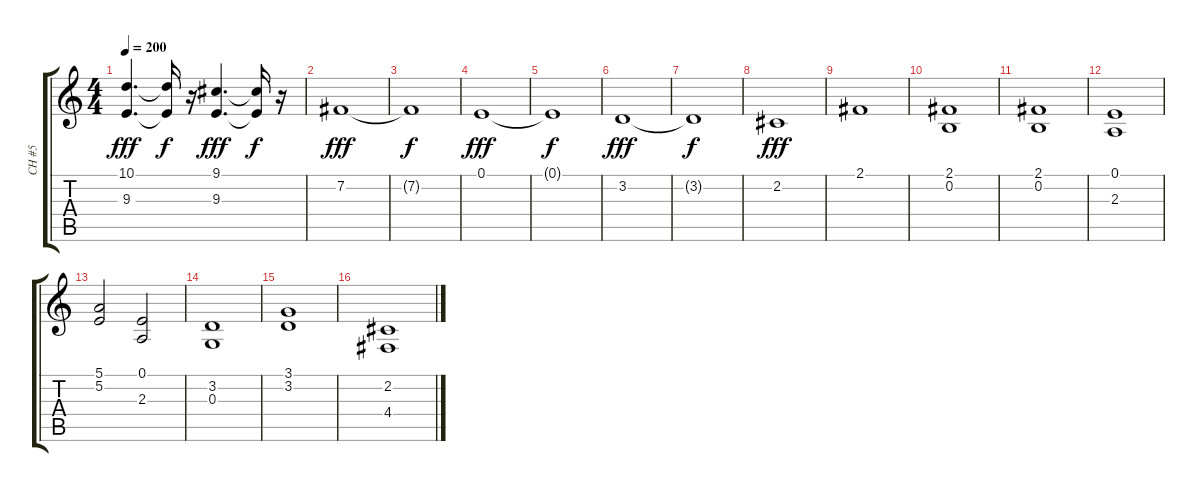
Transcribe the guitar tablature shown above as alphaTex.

\track ("CH #5" "CH #5") {instrument brightacousticpiano}
\staff {score tabs}
\tuning (E4 B3 G3 D3 A2 E2) {hide}
\ts (4 4)
\tempo 200
\clef g2
\ks c
(10.1 9.3).4{d dy fff} (10.1{t} 9.3{t}).16{dy f} r.16 (9.1 9.3).4{d dy fff} (9.1{t} 9.3{t}).16{dy f} r.16 |
7.2.1{dy fff} |
7.2{t}.1{dy f} |
0.1.1{dy fff} |
0.1{t}.1{dy f} |
3.2.1{dy fff} |
3.2{t}.1{dy f} |
2.2.1{dy fff} |
2.1.1 |
(2.1 0.2).1 |
(2.1 0.2).1 |
(0.1 2.3).1 |
(5.1 5.2).2 (0.1 2.3).2 |
(3.2 0.3).1 |
(3.1 3.2).1 |
(2.2 4.4).1
